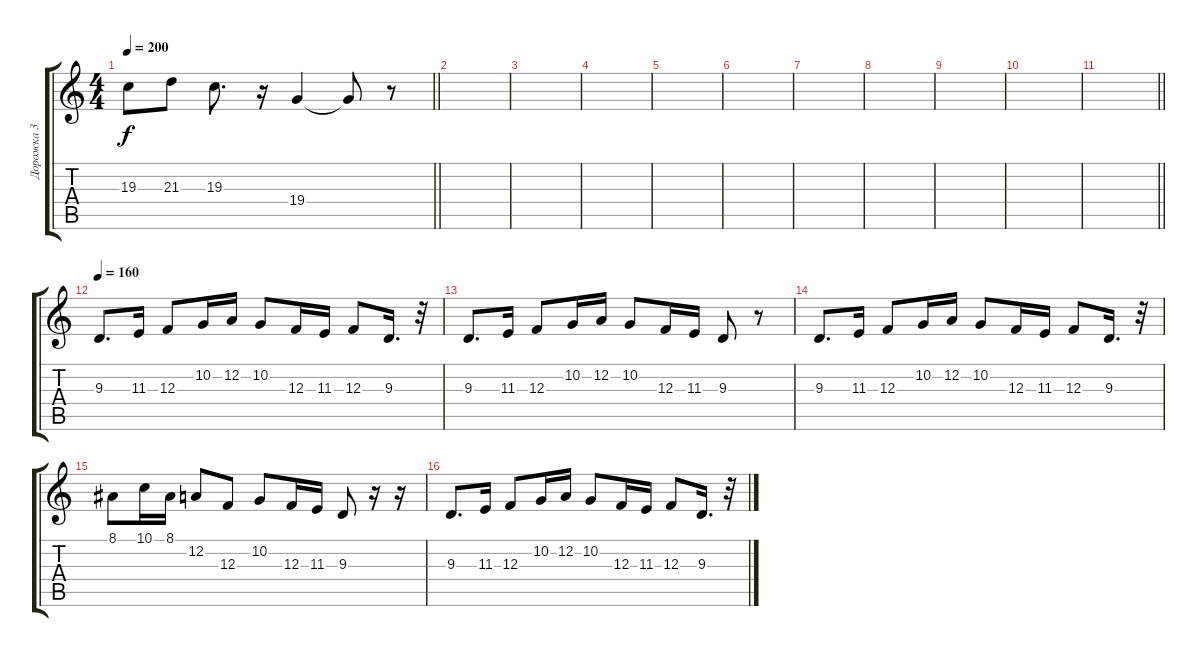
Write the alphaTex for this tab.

\track ("Дорожка 3" "Дорожка 3") {instrument accordion}
\staff {score tabs}
\tuning (D4 A3 F3 C3 G2 D2) {hide}
\ts (4 4)
\tempo 200
\clef g2
\barLineRight lightlight
\ks c
19.3.8{dy f} 21.3.8 19.3.8{d} r.16 19.4.4 19.4{t}.8 r.8 |
\section ("" "")
|
|
|
|
|
|
|
|
|
\barLineRight lightlight
|
\section ("" "")
\tempo 160
9.3.8{d} 11.3.16 12.3.8 10.2.16 12.2.16 10.2.8 12.3.16 11.3.16 12.3.8 9.3.16{d} r.32 |
9.3.8{d} 11.3.16 12.3.8 10.2.16 12.2.16 10.2.8 12.3.16 11.3.16 9.3.8 r.8 |
9.3.8{d} 11.3.16 12.3.8 10.2.16 12.2.16 10.2.8 12.3.16 11.3.16 12.3.8 9.3.16{d} r.32 |
8.1.8 10.1.16 8.1.16 12.2.8 12.3.8 10.2.8 12.3.16 11.3.16 9.3.8 r.16 r.16 |
9.3.8{d} 11.3.16 12.3.8 10.2.16 12.2.16 10.2.8 12.3.16 11.3.16 12.3.8 9.3.16{d} r.32
